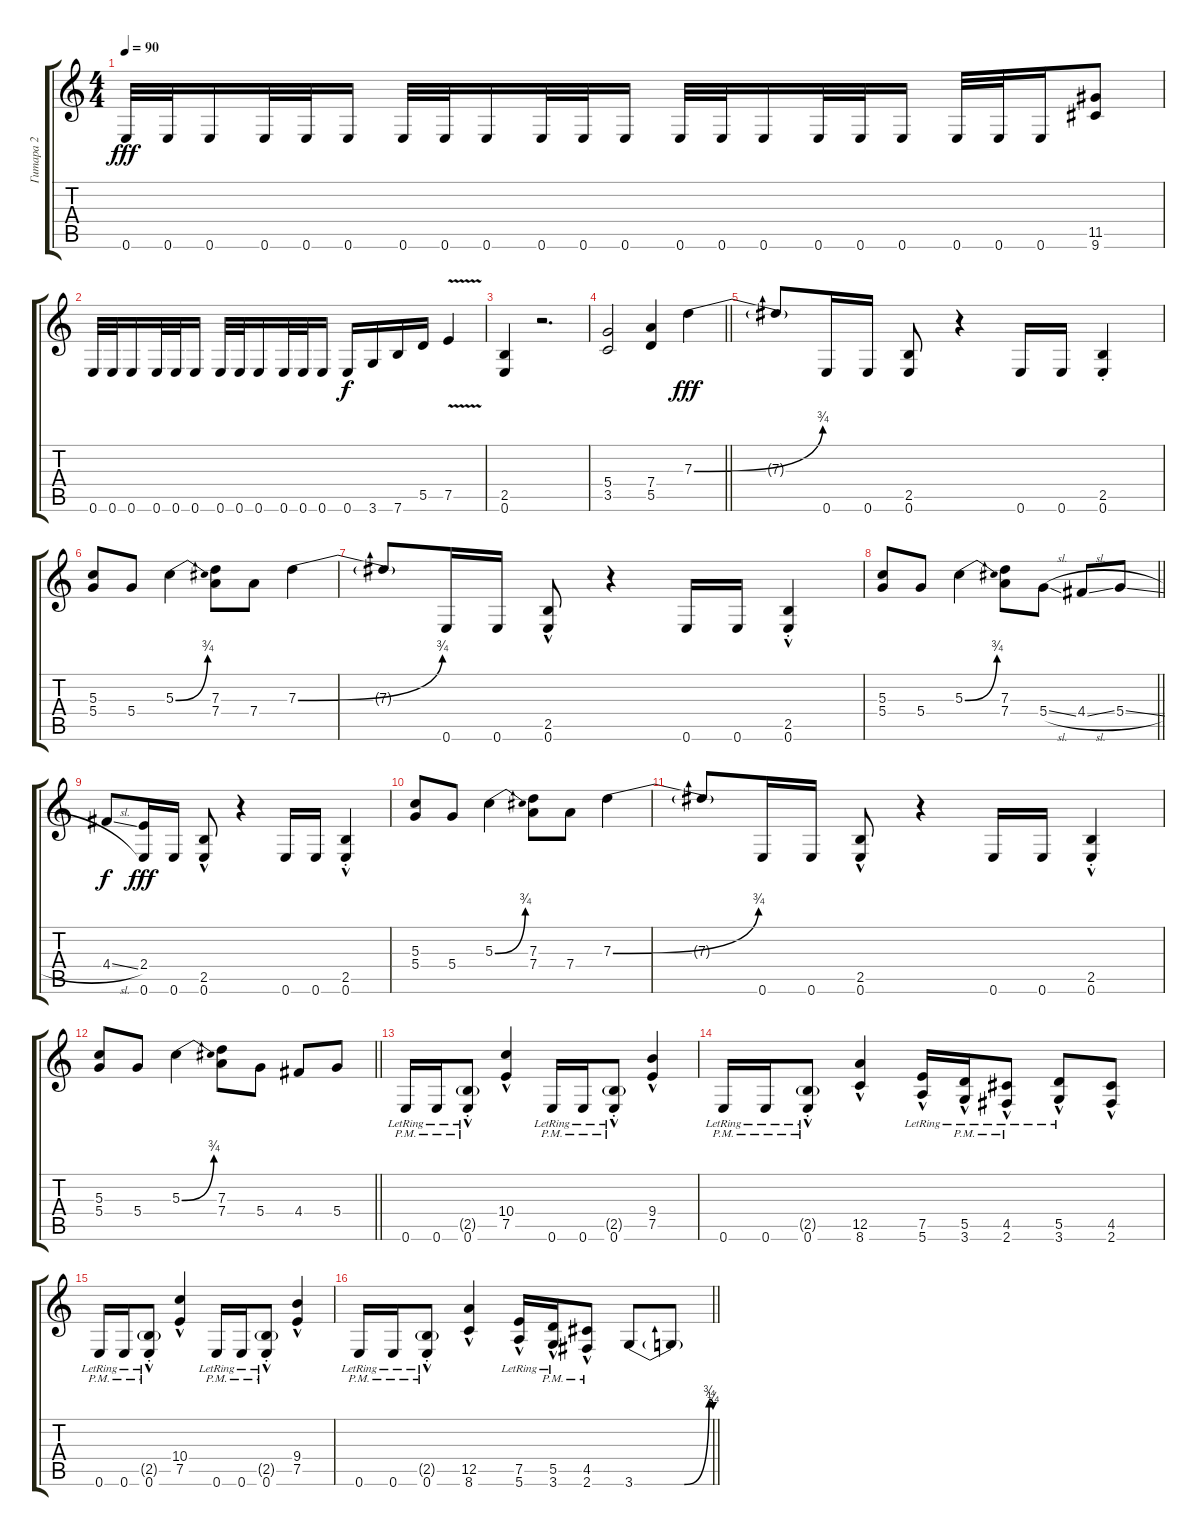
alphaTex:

\track ("Гитара 2" "Гитара 2") {instrument distortionguitar}
\staff {score tabs}
\tuning (E4 B3 G3 D3 A2 E2) {hide}
\ts (4 4)
\tempo 90
\clef g2
\ks c
0.6.32{dy fff} 0.6.32 0.6.16 0.6.32 0.6.32 0.6.16 0.6.32 0.6.32 0.6.16 0.6.32 0.6.32 0.6.16 0.6.32 0.6.32 0.6.16 0.6.32 0.6.32 0.6.16 0.6.32 0.6.32 0.6.16 (11.5 9.6).8 |
0.6.32 0.6.32 0.6.16 0.6.32 0.6.32 0.6.16 0.6.32 0.6.32 0.6.16 0.6.32 0.6.32 0.6.16 0.6.16{dy f} 3.6.16 7.6.16 5.5.16 7.5{v}.4 |
(2.5 0.6).4 r.2{d} |
\barLineRight lightlight
(5.4 3.5).2 (7.4 5.5).4 7.3{be (bend 0 0 60 3)}.4{dy fff} |
\section ("" "")
7.3{t}.8 0.6.16 0.6.16 (2.5 0.6).8 r.4 0.6.16 0.6.16 (2.5{st} 0.6{st}).4 |
(5.3 5.4).8 5.4.8 5.3{be (bend 0 0 60 3)}.4 (7.3 7.4).8 7.4.8 7.3{be (bend 0 0 60 3)}.4 |
7.3{t}.8 0.6.16 0.6.16 (2.5{hac} 0.6{hac}).8 r.4 0.6.16 0.6.16 (2.5{hac st} 0.6{hac st}).4 |
\barLineRight lightlight
(5.3 5.4).8 5.4.8 5.3{be (bend 0 0 60 3)}.4 (7.3 7.4).8 5.4{sl}.8 4.4{sl}.8 5.4{sl}.8 |
4.4{sl}.8{dy f} (2.4 0.6).16{dy fff} 0.6.16 (2.5{hac} 0.6{hac}).8 r.4 0.6.16 0.6.16 (2.5{hac st} 0.6{hac st}).4 |
(5.3 5.4).8 5.4.8 5.3{be (bend 0 0 60 3)}.4 (7.3 7.4).8 7.4.8 7.3{be (bend 0 0 60 3)}.4 |
7.3{t}.8 0.6.16 0.6.16 (2.5{hac} 0.6{hac}).8 r.4 0.6.16 0.6.16 (2.5{hac st} 0.6{hac st}).4 |
\barLineRight lightlight
(5.3 5.4).8 5.4.8 5.3{be (bend 0 0 60 3)}.4 (7.3 7.4).8 5.4.8 4.4.8 5.4.8 |
\section ("" "")
0.6{pm lr}.16 0.6{pm lr}.16 (2.5{g st lr} 0.6{hac pm st lr}).8 (10.4{hac} 7.5{hac}).4 0.6{pm lr}.16 0.6{pm lr}.16 (2.5{g st lr} 0.6{hac pm st lr}).8 (9.4{hac} 7.5{hac}).4 |
0.6{pm lr}.16 0.6{pm lr}.16 (2.5{g pm st lr} 0.6{hac pm st lr}).8 (12.5{hac} 8.6).4 (7.5{hac lr} 5.6{hac lr}).16 (5.5{hac pm lr} 3.6{hac pm lr}).16 (4.5{hac pm lr} 2.6{hac pm lr}).8 (5.5{hac lr} 3.6{hac lr}).8 (4.5{hac} 2.6{hac}).8 |
0.6{pm lr}.16 0.6{pm lr}.16 (2.5{g st lr} 0.6{hac pm st lr}).8 (10.4{hac} 7.5{hac}).4 0.6{pm lr}.16 0.6{pm lr}.16 (2.5{g st lr} 0.6{hac pm st lr}).8 (9.4{hac} 7.5{hac}).4 |
\barLineRight lightlight
0.6{pm lr}.16 0.6{pm lr}.16 (2.5{g pm st lr} 0.6{hac pm st lr}).8 (12.5{hac} 8.6).4 (7.5{hac lr} 5.6{hac lr}).16 (5.5{hac pm lr} 3.6{hac pm lr}).16 (4.5{hac pm} 2.6{hac pm}).8 3.6{be (custom 0 0 25 0 38 0 57 3 60 1)}.8 3.6{t}.8
